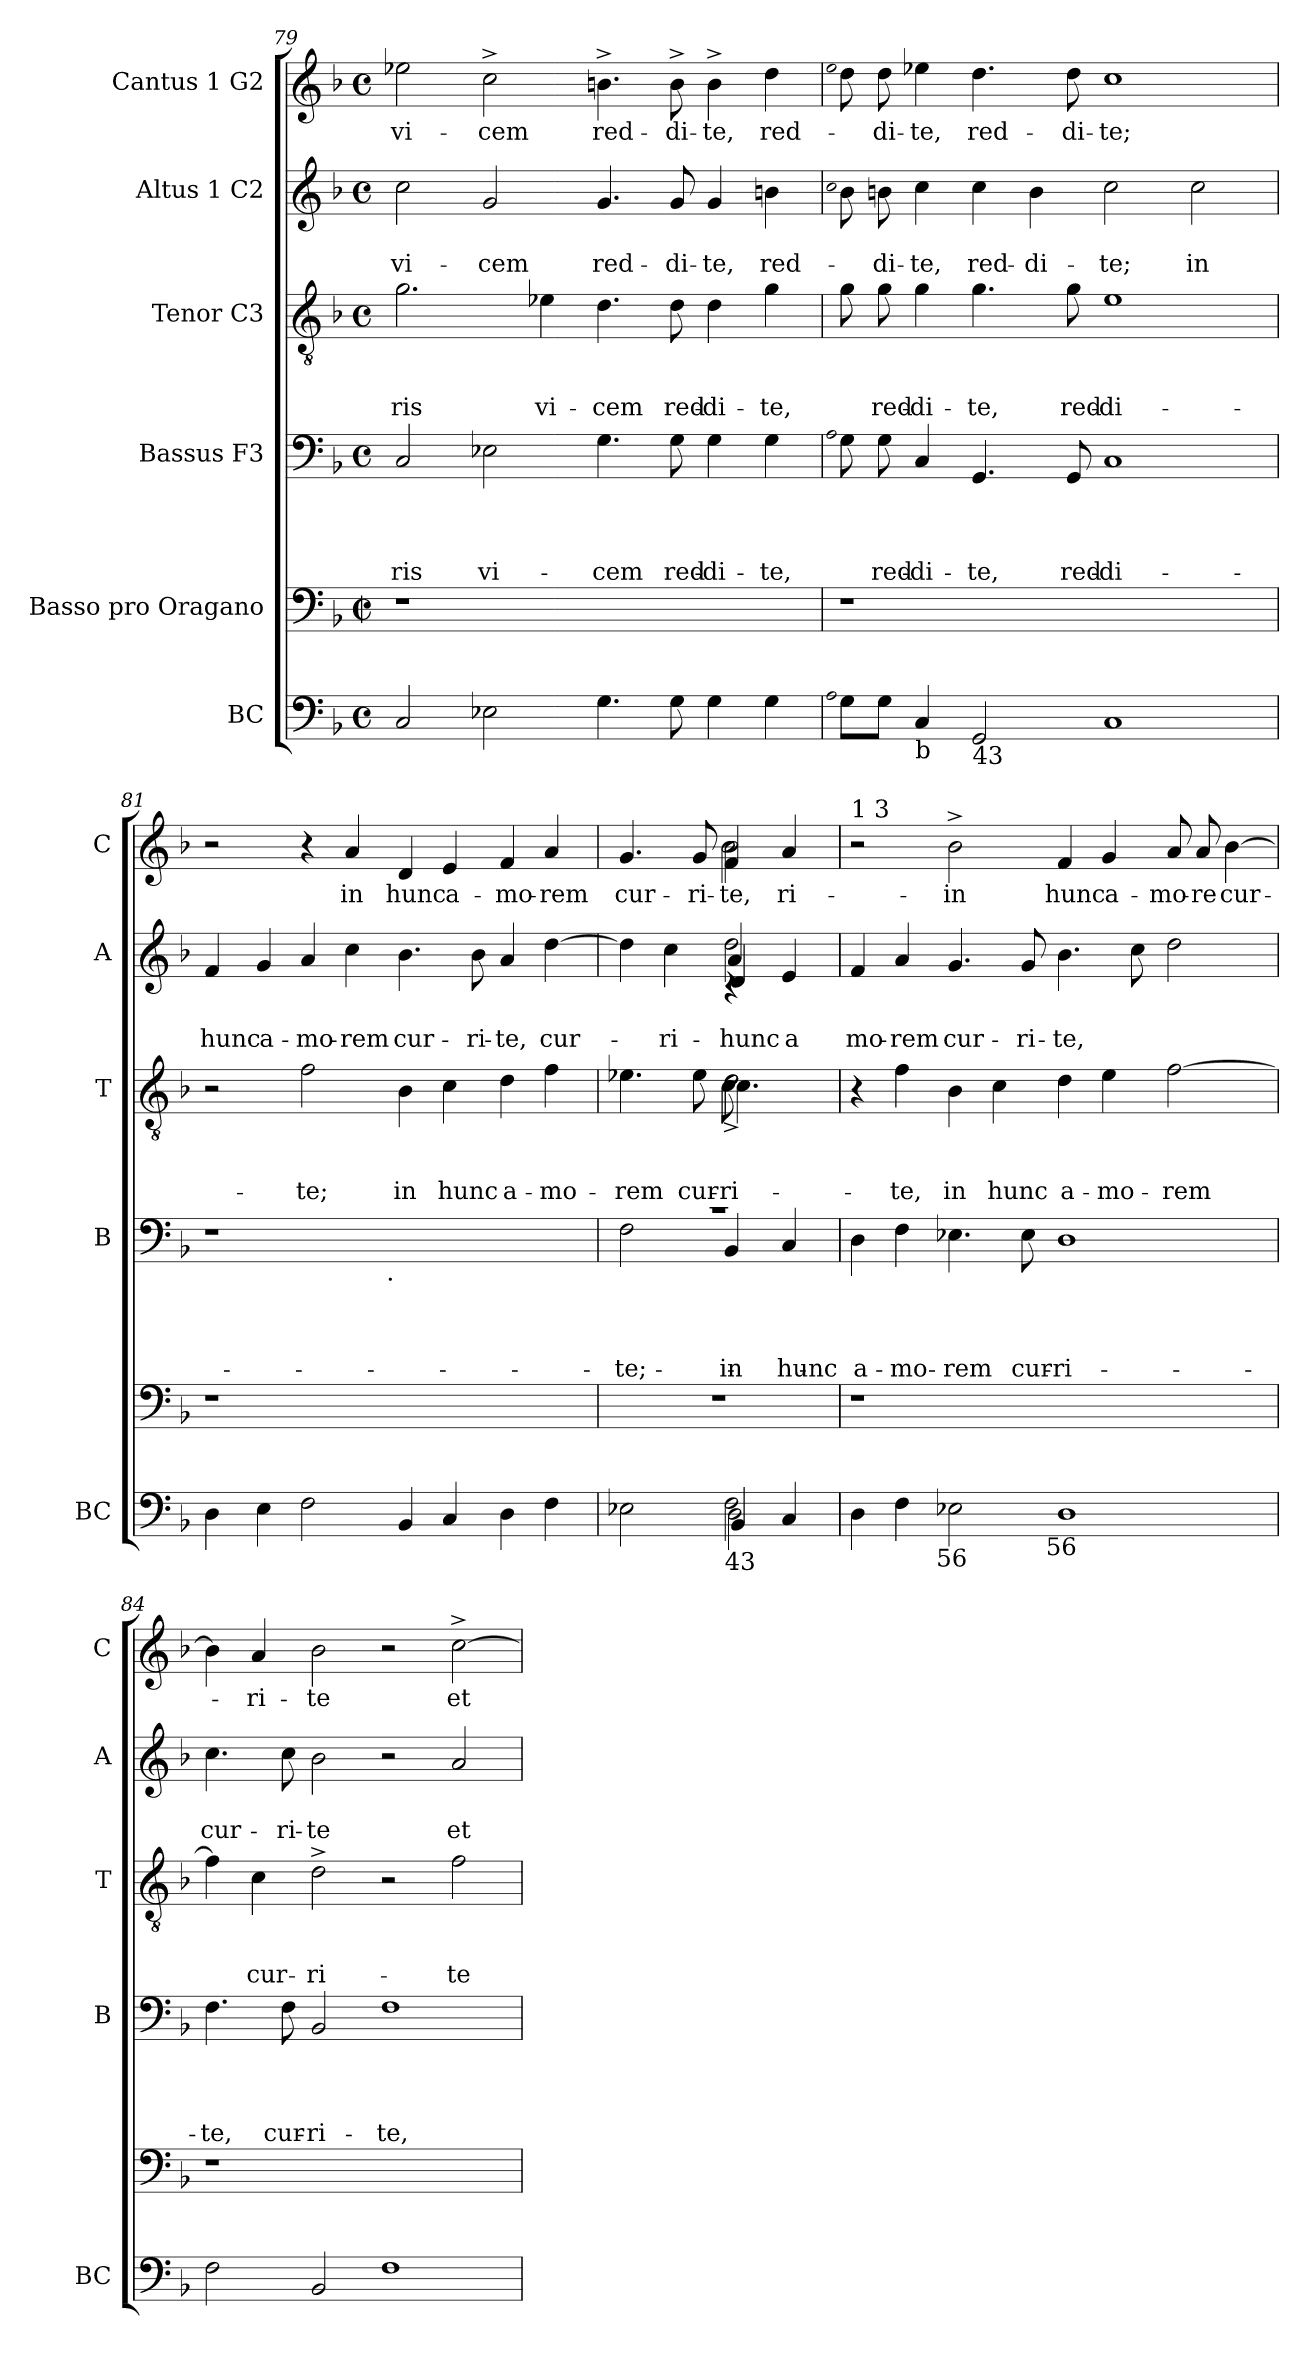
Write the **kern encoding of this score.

**kern	**kern	**kern	**text	**text	**text	**text	**kern	**text	**text	**text	**kern	**text	**text	**kern	**text
*part6	*part5	*part4	*part4	*part4	*part4	*part4	*part3	*part3	*part3	*part3	*part2	*part2	*part2	*part1	*part1
*staff6	*staff5	*staff4	*staff4	*staff4	*staff4	*staff4	*staff3	*staff3	*staff3	*staff3	*staff2	*staff2	*staff2	*staff1	*staff1
*I"BC	*I"Basso pro Oragano	*I"Bassus F3	*	*	*	*	*I"Tenor C3	*	*	*	*I"Altus 1 C2	*	*	*I"Cantus 1 G2	*
*I'BC	*	*I'B	*	*	*	*	*I'T	*	*	*	*I'A	*	*	*I'C	*
*clefF4	*clefF4	*clefF4	*	*	*	*	*clefGv2	*	*	*	*clefG2	*	*	*clefG2	*
*	*ITrd7c12	*	*	*	*	*	*	*	*	*	*	*	*	*	*
*k[b-]	*k[b-]	*k[b-]	*	*	*	*	*k[b-]	*	*	*	*k[b-]	*	*	*k[b-]	*
*F:	*F:	*F:	*	*	*	*	*F:	*	*	*	*F:	*	*	*F:	*
*M4/4	*M2/2	*M4/4	*	*	*	*	*M4/4	*	*	*	*M4/4	*	*	*M4/4	*
*met(c)	*met(c|)	*met(c)	*	*	*	*	*met(c)	*	*	*	*met(c)	*	*	*met(c)	*
=79	=79	=79	=79	=79	=79	=79	=79	=79	=79	=79	=79	=79	=79	=79	=79
!	!	!	!	!	!	!LO:LY:b	!	!	!	!LO:LY:b	!	!	!LO:LY:b	!	!LO:LY:b
2C/	1r	2C/	.	.	.	-ris	2.g\	.	.	-ris	2cc\	.	vi-	2ee-X\	vi-
!	!	!	!	!	!	!LO:LY:b	!	!	!	!	!	!	!LO:LY:b	!	!LO:LY:b
2E-X\	.	2E-X\	.	.	.	vi-	.	.	.	.	2g/	.	-cem	2cc^>\	-cem
!	!	!	!	!	!	!	!	!	!	!LO:LY:b	!	!	!	!	!
.	.	.	.	.	.	.	4e-X\	.	.	vi-	.	.	.	.	.
!	!	!	!	!	!	!LO:LY:b	!	!	!	!LO:LY:b	!	!	!LO:LY:b	!	!LO:LY:b
4.G\	1ryy	4.G\	.	.	.	-cem	4.d\	.	.	-cem	4.g/	.	red-	4.bn^>\	red-
!	!	!	!	!	!	!LO:LY:b	!	!	!	!LO:LY:b	!	!	!LO:LY:b	!	!LO:LY:b
8G\	.	8G\	.	.	.	red-	8d\	.	.	red-	8g/	.	-di-	8b^>\	-di-
!	!	!	!	!	!	!LO:LY:b:rj	!	!	!	!LO:LY:b:rj	!	!	!LO:LY:b:rj	!	!LO:LY:b:rj
4G\	.	4G\	.	.	.	-di-	4d\	.	.	-di-	4g/	.	-te,	4b^>\	-te,
!	!	!	!	!	!	!LO:LY:b	!	!	!	!LO:LY:b	!	!	!LO:LY:b	!	!LO:LY:b
4G\	.	4G\	.	.	.	-te,	4g\	.	.	-te,	4bn\	.	red-	4dd\	red-
!!LO:PB:g=z
=80	=80	=80	=80	=80	=80	=80	=80	=80	=80	=80	=80	=80	=80	=80	=80
!LO:N:head=open	!	!LO:N:head=open	!	!	!	!	!	!	!	!	!LO:N:head=open	!	!	!LO:N:head=open	!
1qA	.	1qA	.	.	.	.	.	.	.	.	1qcc	.	.	1qee	.
8G\L	1r	8G\	.	.	.	.	8g\	.	.	.	8b-\	.	.	8dd\	.
!	!	!	!	!	!	!LO:LY:b	!	!	!	!LO:LY:b	!	!	!LO:LY:b	!	!LO:LY:b
8G\J	.	8G\	.	.	.	red-	8g\	.	.	red-	8bn\	.	-di-	8dd\	-di-
!LO:TX:b:t=b	!	!	!	!	!	!	!	!	!	!	!	!	!	!	!
!	!	!	!	!	!	!LO:LY:b:rj	!	!	!	!LO:LY:b:rj	!	!	!LO:LY:b:rj	!	!LO:LY:b:rj
4C/	.	4C/	.	.	.	-di-	4g\	.	.	-di-	4cc\	.	-te,	4ee-X\	-te,
!LO:TX:b:t=43	!	!	!	!	!	!	!	!	!	!	!	!	!	!	!
!	!	!	!	!	!	!LO:LY:b	!	!	!	!LO:LY:b	!	!	!LO:LY:b	!	!LO:LY:b
2GG/	.	4.GG/	.	.	.	-te,	4.g\	.	.	-te,	4cc\	.	red-	4.dd\	red-
!	!	!	!	!	!	!	!	!	!	!	!	!	!LO:LY:b	!	!
.	.	.	.	.	.	.	.	.	.	.	4b\	.	-di-	.	.
!	!	!	!	!	!	!LO:LY:b	!	!	!	!LO:LY:b	!	!	!	!	!LO:LY:b
.	.	8GG/	.	.	.	red-	8g\	.	.	red-	.	.	.	8dd\	-di-
!	!	!	!	!	!	!LO:LY:b:rj	!	!	!	!LO:LY:b:rj	!	!	!LO:LY:b	!	!LO:LY:b:rj
1C	1ryy	1C	.	.	.	-di-	1e	.	.	-di-	2cc\	.	-te;	1cc	-te;
!	!	!	!	!	!	!	!	!	!	!	!	!	!LO:LY:b	!	!
.	.	.	.	.	.	.	.	.	.	.	2cc\	.	in	.	.
=81	=81	=81	=81	=81	=81	=81	=81	=81	=81	=81	=81	=81	=81	=81	=81
!	!	!	!	!	!	!	!	!	!	!	!	!	!LO:LY:b	!	!
*	*	*^	*	*	*	*	*	*	*	*	*	*	*	*	*
4D\	1r	1r	2ryy	.	.	.	.	2r	.	.	.	4f/	.	hunc	2r	.
!	!	!	!	!	!	!	!	!	!	!	!	!	!	!LO:LY:b	!	!
4E\	.	.	.	.	.	.	.	.	.	.	.	4g/	.	a-	.	.
!	!	!	!	!	!	!	!	!	!	!	!LO:LY:b	!	!	!LO:LY:b	!	!
2F>\	.	.	4...ryy	.	.	.	.	2f\	.	.	-te;	4a/	.	-mo-	4r	.
!	!	!	!	!	!	!	!	!	!	!	!	!	!	!LO:LY:b:rj	!	!LO:LY:b
.	.	.	.	.	.	.	.	.	.	.	.	4cc\	.	-rem	4a/	in
!	!	!	!LO:TX:b:t=.	!	!	!	!	!	!	!	!	!	!	!	!	!
.	.	.	1ryy	.	.	.	.	.	.	.	.	.	.	.	.	.
!	!	!	!	!	!	!	!	!	!	!	!LO:LY:b	!	!	!LO:LY:b	!	!LO:LY:b
4BB-/	1ryy	1ryy	.	.	.	.	.	4B-\	.	.	in	4.b-\	.	cur-	4d/	hunc
!	!	!	!	!	!	!	!	!	!	!	!LO:LY:b	!	!	!	!	!LO:LY:b
4C/	.	.	.	.	.	.	.	4c\	.	.	hunc	.	.	.	4e/	a-
!	!	!	!	!	!	!	!	!	!	!	!	!	!	!LO:LY:b	!	!
.	.	.	.	.	.	.	.	.	.	.	.	8b-\	.	-ri-	.	.
!	!	!	!	!	!	!	!	!	!	!	!LO:LY:b	!	!	!LO:LY:b:rj	!	!LO:LY:b
4D\	.	.	.	.	.	.	.	4d\	.	.	a-	4a/	.	-te,	4f/	-mo-
!	!	!	!	!	!	!	!	!	!	!	!LO:LY:b:rj	!	!	!LO:LY:b	!	!LO:LY:b:rj
4F\	.	.	.	.	.	.	.	4f\	.	.	-mo-	[>4dd\	.	cur-	4a/	-rem
.	.	.	32ryy	.	.	.	.	.	.	.	.	.	.	.	.	.
=82	=82	=82	=82	=82	=82	=82	=82	=82	=82	=82	=82	=82	=82	=82	=82	=82
*^	*	*	*	*	*	*	*	*	*	*	*	*	*	*	*	*
*	*^	*	*	*	*	*	*	*	*	*	*	*	*	*	*	*	*
!	!	!	!	!	!	!	!	!	!LO:LY:b	!	!	!	!LO:LY:b	!	!	!	!	!LO:LY:b
*	*	*	*	*	*	*	*	*	*	*^	*	*	*	*^	*	*	*^	*
*	*	*	*	*	*	*	*	*	*	*	*^	*	*	*	*	*^	*	*	*	*^	*
*	*	*	*	*	*	*	*	*	*	*	*	*^	*	*	*	*	*	*^	*	*	*	*	*	*
2ryy	2E-X\	2ryy	1r	1rc	2F\	.	.	.	-te;	4.e-X\	2ryy	2ryy	2ryy	.	.	-rem	4dd\]	2ryy	2ryy	2ryy	.	.	4.g/	2ryy	2ryy	cur-
!	!	!	!	!	!	!	!	!	!	!	!	!	!	!	!	!	!	!	!	!	!	!LO:LY:b	!	!	!	!
.	.	.	.	.	.	.	.	.	.	.	.	.	.	.	.	.	4cc\	.	.	.	.	-ri-	.	.	.	.
!	!	!	!	!	!	!	!	!	!	!	!	!	!	!	!	!LO:LY:b	!	!	!	!	!	!	!	!	!	!LO:LY:b
.	.	.	.	.	.	.	.	.	.	8e-\	.	.	.	.	.	cur-	.	.	.	.	.	.	8g/	.	.	-ri-
!LO:TX:b:t=43	!	!	!	!	!	!	!	!	!	!	!	!	!	!	!	!	!	!	!	!	!	!	!	!	!	!
!	!	!	!	!	!	!	!	!	!LO:LY:b	!	!	!	!	!	!	!LO:LY:b:rj	!	!	!	!	!	!	!	!	!	!
!	!	!	!	!	!	!	!	!	!	!	!	!	!	!	!	!LO:LY:b	!	!	!	!	!	!	!	!	!	!
!	!	!	!	!	!	!	!	!	!	!	!	!	!	!	!	!LO:LY:b	!	!	!	!	!	!	!	!	!	!
!	!	!	!	!	!	!	!	!	!	!	!	!	!	!	!	!LO:LY:b:rj	!	!	!	!	!	!LO:LY:b	!	!	!	!
!	!	!	!	!	!	!	!	!	!	!	!	!	!	!	!	!	!	!	!	!	!	!LO:LY:b	!	!	!	!
!	!	!	!	!	!	!	!	!	!	!	!	!	!	!	!	!	!	!	!	!	!	!LO:LY:b	!	!	!	!LO:LY:b:rj
!	!	!	!	!	!	!	!	!	!	!	!	!	!	!	!	!	!	!	!	!	!	!	!	!	!	!LO:LY:b
!	!	!	!	!	!	!	!	!	!	!	!	!	!	!	!	!	!	!	!	!	!	!	!	!	!	!LO:LY:b
2F\	2D<\	4BB-/	.	.	4BB-/	.	.	.	in	2d\	4.c\	8c\	2d^>\	.	.	-ri-	2dd\	4rc	4a/	4d/	.	hunc	4f/	2b-\	2b-\	-te,
.	.	.	.	.	.	.	.	.	.	.	.	4.ryy	.	.	.	.	.	.	.	.	.	.	.	.	.	.
!	!	!	!	!	!	!	!	!	!LO:LY:b	!	!	!	!	!	!	!	!	!	!	!	!	!LO:LY:b	!	!	!	!LO:LY:b
.	.	4C/	.	.	4C/	.	.	.	hunc	.	.	.	.	.	.	.	.	4ryy	4ryy	4e/	.	a-	4a/	.	.	ri-
.	.	.	.	.	.	.	.	.	.	.	8ryy	.	.	.	.	.	.	.	.	.	.	.	.	.	.	.
*	*	*	*	*v	*v	*	*	*	*	*	*	*	*	*	*	*	*v	*v	*v	*v	*	*	*v	*v	*v	*
*	*	*	*	*	*	*	*	*	*	*v	*v	*v	*	*	*	*	*	*	*	*
!!LO:LB:g=z
=83	=83	=83	=83	=83	=83	=83	=83	=83	=83	=83	=83	=83	=83	=83	=83	=83	=83	=83
!	!	!	!	!	!	!	!	!	!	!	!	!	!	!	!	!	!LO:TX:a:t=1 3	!
!	!	!	!	!	!	!	!	!LO:LY:b	!	!	!	!	!	!	!	!LO:LY:b	!	!
*	*	*	*	*	*	*	*	*	*v	*v	*	*	*	*	*	*	*	*
4D\	4...ryy	2ryy	1r	4D\	.	.	.	a-	4r	.	.	.	4f/	.	-mo-	2r	.
!	!	!	!	!	!	!	!	!LO:LY:b:rj	!	!	!	!LO:LY:b	!	!	!LO:LY:b:rj	!	!
4F\	.	.	.	4F\	.	.	.	-mo-	4f\	.	.	-te,	4a/	.	-rem	.	.
!	!LO:TX:b:t=56	!	!	!	!	!	!	!	!	!	!	!	!	!	!	!	!
.	1ryy	.	.	.	.	.	.	.	.	.	.	.	.	.	.	.	.
!	!	!	!	!	!	!	!	!LO:LY:b	!	!	!	!LO:LY:b	!	!	!LO:LY:b	!	!LO:LY:b
2E-X\	.	4...ryy	.	4.E-X\	.	.	.	-rem	4B-\	.	.	in	4.g/	.	cur-	2b-^>\	in
!	!	!	!	!	!	!	!	!	!	!	!	!LO:LY:b	!	!	!	!	!
.	.	.	.	.	.	.	.	.	4c\	.	.	hunc	.	.	.	.	.
!	!	!	!	!	!	!	!	!LO:LY:b	!	!	!	!	!	!	!LO:LY:b	!	!
.	.	.	.	8E-\	.	.	.	cur-	.	.	.	.	8g/	.	-ri-	.	.
!	!	!LO:TX:b:t=56	!	!	!	!	!	!	!	!	!	!	!	!	!	!	!
.	.	1ryy	.	.	.	.	.	.	.	.	.	.	.	.	.	.	.
!	!	!	!	!	!	!	!	!LO:LY:b:rj	!	!	!	!LO:LY:b	!	!	!LO:LY:b	!	!LO:LY:b
1D	.	.	1ryy	1D	.	.	.	-ri-	4d\	.	.	a-	4.b-\	.	-te,	4f/	hunc
!	!	!	!	!	!	!	!	!	!	!	!	!LO:LY:b:rj	!	!	!	!	!LO:LY:b
.	.	.	.	.	.	.	.	.	4e\	.	.	-mo-	.	.	.	4g/	a-
.	.	.	.	.	.	.	.	.	.	.	.	.	8cc\	.	.	.	.
.	2ryy	.	.	.	.	.	.	.	.	.	.	.	.	.	.	.	.
!	!	!	!	!	!	!	!	!	!	!	!	!LO:LY:b	!	!	!	!	!LO:LY:b
.	.	.	.	.	.	.	.	.	[>2f\	.	.	-rem	2dd\	.	.	8a/	-mo-
!	!	!	!	!	!	!	!	!	!	!	!	!	!	!	!	!	!LO:LY:b:rj
.	.	.	.	.	.	.	.	.	.	.	.	.	.	.	.	8a/	-re
!	!	!	!	!	!	!	!	!	!	!	!	!	!	!	!	!	!LO:LY:b
.	.	.	.	.	.	.	.	.	.	.	.	.	.	.	.	[>4b-\	cur-
.	32ryy	32ryy	.	.	.	.	.	.	.	.	.	.	.	.	.	.	.
=84	=84	=84	=84	=84	=84	=84	=84	=84	=84	=84	=84	=84	=84	=84	=84	=84	=84
!	!	!	!	!	!	!	!	!LO:LY:b	!	!	!	!	!	!	!LO:LY:b	!	!
*v	*v	*v	*	*	*	*	*	*	*	*	*	*	*	*	*	*	*
2F\	1r	4.F\	.	.	.	-te,	4f\]	.	.	.	4.cc\	.	cur-	4b-\]	.
!	!	!	!	!	!	!	!	!	!	!LO:LY:b	!	!	!	!	!LO:LY:b
.	.	.	.	.	.	.	4c\	.	.	cur-	.	.	.	4a/	-ri-
!	!	!	!	!	!	!LO:LY:b	!	!	!	!	!	!	!LO:LY:b	!	!
.	.	8F\	.	.	.	cur-	.	.	.	.	8cc\	.	-ri-	.	.
!	!	!	!	!	!	!LO:LY:b:rj	!	!	!	!LO:LY:b	!	!	!LO:LY:b	!	!LO:LY:b
2BB-/	.	2BB-/	.	.	.	-ri-	2d^>\	.	.	-ri-	2b-\	.	-te	2b-\	-te
!	!	!	!	!	!	!LO:LY:b	!	!	!	!	!	!	!	!	!
1F	1ryy	1F	.	.	.	-te,	2r	.	.	.	2r	.	.	2r	.
!	!	!	!	!	!	!	!	!	!	!LO:LY:b	!	!	!LO:LY:b	!	!LO:LY:b
.	.	.	.	.	.	.	2f\	.	.	-te	2a/	.	et	[>2cc^>\	et
=	=	=	=	=	=	=	=	=	=	=	=	=	=	=	=
*-	*-	*-	*-	*-	*-	*-	*-	*-	*-	*-	*-	*-	*-	*-	*-
